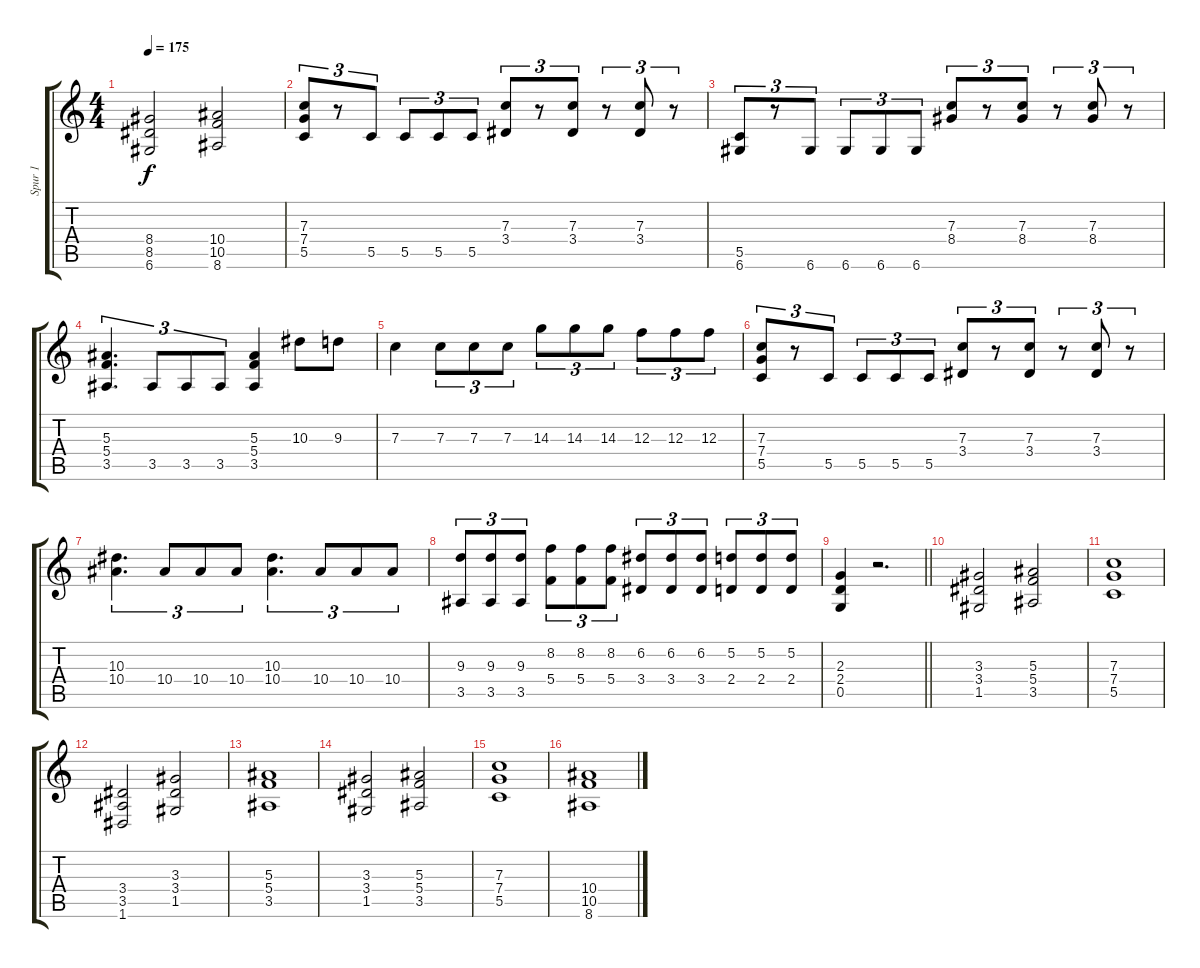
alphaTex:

\track ("Spur 1" "Spur 1") {instrument distortionguitar}
\staff {score tabs}
\tuning (D4 A3 F3 C3 G2 D2) {hide}
\ts (4 4)
\tempo 175
\clef g2
\ks c
(8.4 8.5 6.6).2{dy f} (10.4 10.5 8.6).2 |
(7.3 7.4 5.5).8{tu (3 2)} r.8{tu (3 2)} 5.5.8{tu (3 2)} 5.5.8{tu (3 2)} 5.5.8{tu (3 2)} 5.5.8{tu (3 2)} (7.3 3.4).8{tu (3 2)} r.8{tu (3 2)} (7.3 3.4).8{tu (3 2)} r.8{tu (3 2)} (7.3 3.4).8{tu (3 2)} r.8{tu (3 2)} |
(5.5 6.6).8{tu (3 2)} r.8{tu (3 2)} 6.6.8{tu (3 2)} 6.6.8{tu (3 2)} 6.6.8{tu (3 2)} 6.6.8{tu (3 2)} (7.3 8.4).8{tu (3 2)} r.8{tu (3 2)} (7.3 8.4).8{tu (3 2)} r.8{tu (3 2)} (7.3 8.4).8{tu (3 2)} r.8{tu (3 2)} |
(5.3 5.4 3.5).4{d tu (3 2)} 3.5.8{tu (3 2)} 3.5.8{tu (3 2)} 3.5.8{tu (3 2)} (5.3 5.4 3.5).4 10.3.8 9.3.8 |
7.3.4 7.3.8{tu (3 2)} 7.3.8{tu (3 2)} 7.3.8{tu (3 2)} 14.3.8{tu (3 2)} 14.3.8{tu (3 2)} 14.3.8{tu (3 2)} 12.3.8{tu (3 2)} 12.3.8{tu (3 2)} 12.3.8{tu (3 2)} |
(7.3 7.4 5.5).8{tu (3 2)} r.8{tu (3 2)} 5.5.8{tu (3 2)} 5.5.8{tu (3 2)} 5.5.8{tu (3 2)} 5.5.8{tu (3 2)} (7.3 3.4).8{tu (3 2)} r.8{tu (3 2)} (7.3 3.4).8{tu (3 2)} r.8{tu (3 2)} (7.3 3.4).8{tu (3 2)} r.8{tu (3 2)} |
(10.3 10.4).4{d tu (3 2)} 10.4.8{tu (3 2)} 10.4.8{tu (3 2)} 10.4.8{tu (3 2)} (10.3 10.4).4{d tu (3 2)} 10.4.8{tu (3 2)} 10.4.8{tu (3 2)} 10.4.8{tu (3 2)} |
(9.3 3.5).8{tu (3 2)} (9.3 3.5).8{tu (3 2)} (9.3 3.5).8{tu (3 2)} (8.2 5.4).8{tu (3 2)} (8.2 5.4).8{tu (3 2)} (8.2 5.4).8{tu (3 2)} (6.2 3.4).8{tu (3 2)} (6.2 3.4).8{tu (3 2)} (6.2 3.4).8{tu (3 2)} (5.2 2.4).8{tu (3 2)} (5.2 2.4).8{tu (3 2)} (5.2 2.4).8{tu (3 2)} |
\barLineRight lightlight
(2.3 2.4 0.5).4 r.2{d} |
(3.3 3.4 1.5).2 (5.3 5.4 3.5).2 |
(7.3 7.4 5.5).1 |
(3.4 3.5 1.6).2 (3.3 3.4 1.5).2 |
(5.3 5.4 3.5).1 |
(3.3 3.4 1.5).2 (5.3 5.4 3.5).2 |
(7.3 7.4 5.5).1 |
(10.4 10.5 8.6).1
